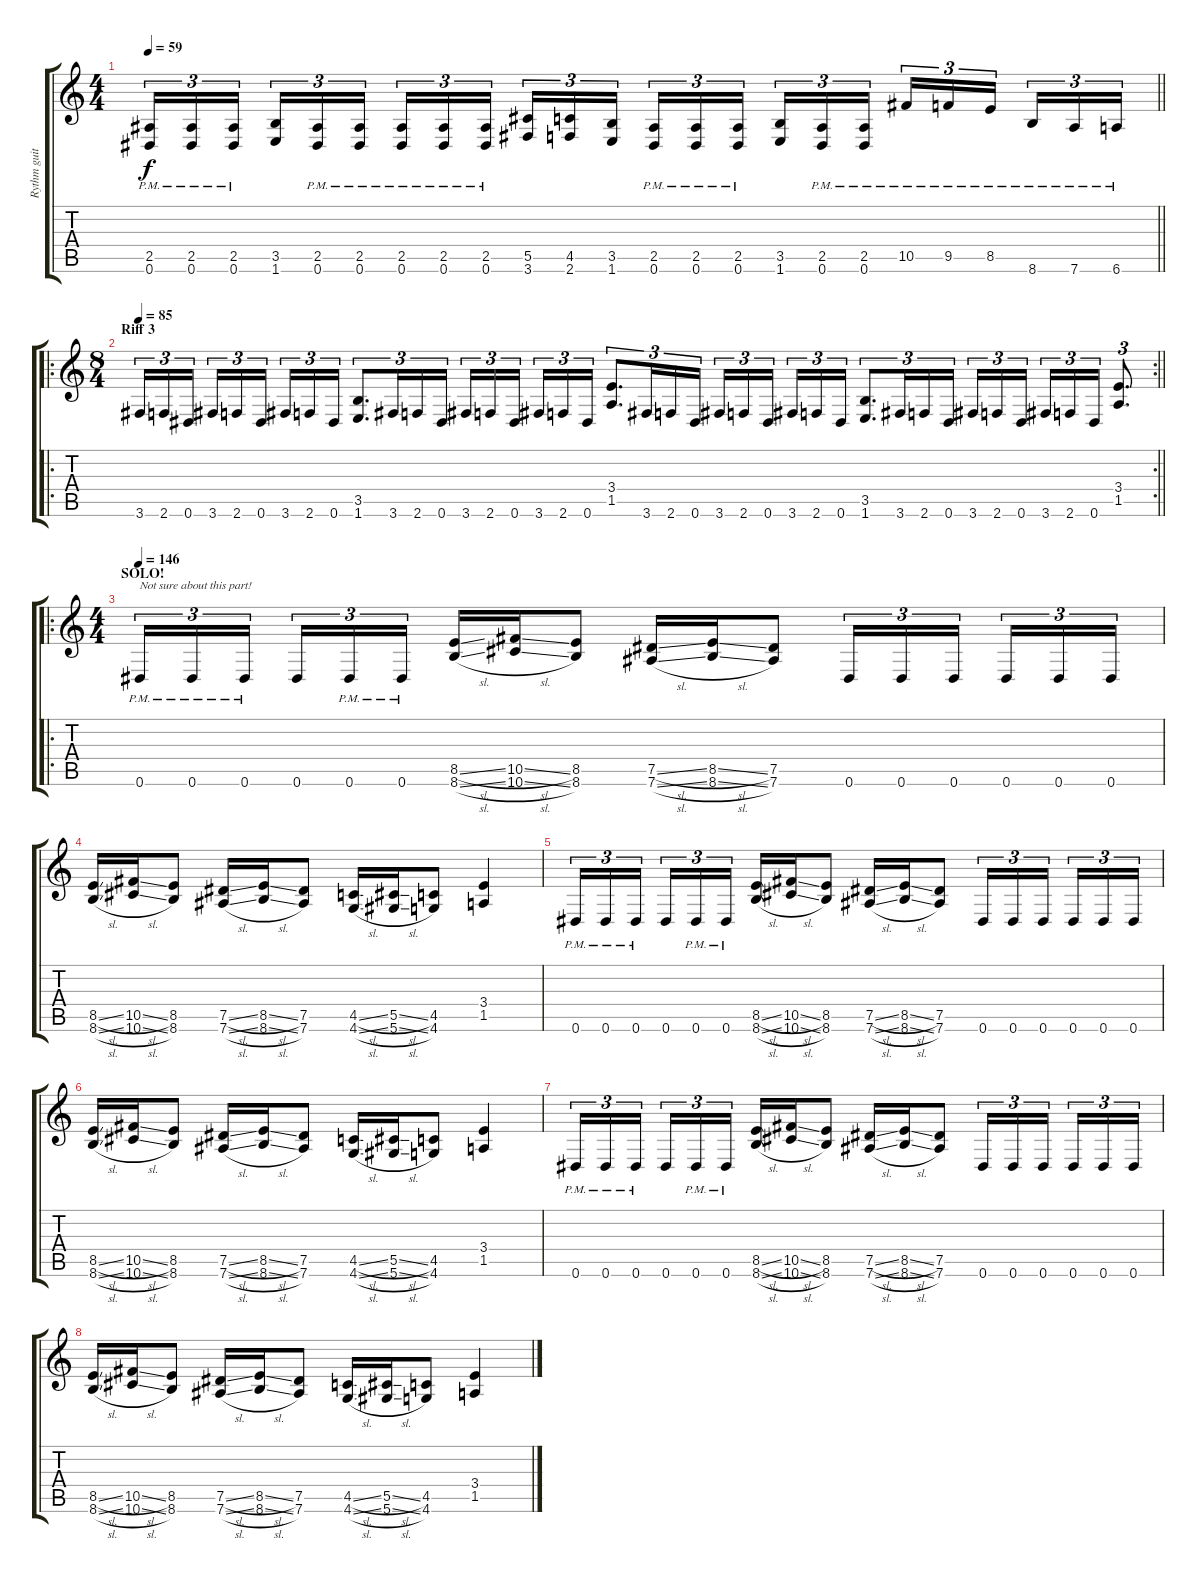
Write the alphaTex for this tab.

\track ("Rythm guitar" "Rythm guit") {instrument distortionguitar}
\staff {score tabs}
\tuning (Eb4 Bb3 Gb3 Db3 Ab2 Eb2) {hide}
\ts (4 4)
\tempo 59
\clef g2
\barLineRight lightlight
\ks c
(2.5{pm} 0.6{pm}).16{tu (3 2) dy f} (2.5{pm} 0.6{pm}).16{tu (3 2)} (2.5{pm} 0.6{pm}).16{tu (3 2) beam splitsecondary} (3.5 1.6).16{tu (3 2)} (2.5{pm} 0.6{pm}).16{tu (3 2)} (2.5{pm} 0.6{pm}).16{tu (3 2)} (2.5{pm} 0.6{pm}).16{tu (3 2)} (2.5{pm} 0.6{pm}).16{tu (3 2)} (2.5{pm} 0.6{pm}).16{tu (3 2) beam splitsecondary} (5.5 3.6).16{tu (3 2)} (4.5 2.6).16{tu (3 2)} (3.5 1.6).16{tu (3 2)} (2.5{pm} 0.6{pm}).16{tu (3 2)} (2.5{pm} 0.6{pm}).16{tu (3 2)} (2.5{pm} 0.6{pm}).16{tu (3 2) beam splitsecondary} (3.5 1.6).16{tu (3 2)} (2.5{pm} 0.6{pm}).16{tu (3 2)} (2.5{pm} 0.6{pm}).16{tu (3 2)} 10.5{pm}.16{tu (3 2)} 9.5{pm}.16{tu (3 2)} 8.5{pm}.16{tu (3 2) beam splitsecondary} 8.6{pm}.16{tu (3 2)} 7.6{pm}.16{tu (3 2)} 6.6{pm}.16{tu (3 2)} |
\ro
\rc 2
\ts (8 4)
\section ("" "Riff 3")
\tempo 85
\barLineRight lightlight
3.6.16{tu (3 2)} 2.6.16{tu (3 2)} 0.6.16{tu (3 2) beam splitsecondary} 3.6.16{tu (3 2)} 2.6.16{tu (3 2)} 0.6.16{tu (3 2)} 3.6.16{tu (3 2)} 2.6.16{tu (3 2)} 0.6.16{tu (3 2)} (3.5 1.6).8{d tu (3 2)} 3.6.16{tu (3 2)} 2.6.16{tu (3 2)} 0.6.16{tu (3 2) beam splitsecondary} 3.6.16{tu (3 2)} 2.6.16{tu (3 2)} 0.6.16{tu (3 2)} 3.6.16{tu (3 2)} 2.6.16{tu (3 2)} 0.6.16{tu (3 2)} (3.4 1.5).8{d tu (3 2)} 3.6.16{tu (3 2)} 2.6.16{tu (3 2)} 0.6.16{tu (3 2) beam splitsecondary} 3.6.16{tu (3 2)} 2.6.16{tu (3 2)} 0.6.16{tu (3 2)} 3.6.16{tu (3 2)} 2.6.16{tu (3 2)} 0.6.16{tu (3 2)} (3.5 1.6).8{d tu (3 2)} 3.6.16{tu (3 2)} 2.6.16{tu (3 2)} 0.6.16{tu (3 2) beam splitsecondary} 3.6.16{tu (3 2)} 2.6.16{tu (3 2)} 0.6.16{tu (3 2)} 3.6.16{tu (3 2)} 2.6.16{tu (3 2)} 0.6.16{tu (3 2)} (3.4 1.5).8{d tu (3 2)} |
\ro
\ts (4 4)
\section ("" "SOLO!")
\tempo 146
0.6{pm}.16{tu (3 2) txt "Not sure about this part!"} 0.6{pm}.16{tu (3 2)} 0.6{pm}.16{tu (3 2) beam splitsecondary} 0.6.16{tu (3 2)} 0.6{pm}.16{tu (3 2)} 0.6{pm}.16{tu (3 2)} (8.5{sl} 8.6{sl}).16 (10.5{sl} 10.6{sl}).16 (8.5 8.6).8 (7.5{sl} 7.6{sl}).16 (8.5{sl} 8.6{sl}).16 (7.5 7.6).8 0.6.16{tu (3 2)} 0.6.16{tu (3 2)} 0.6.16{tu (3 2) beam splitsecondary} 0.6.16{tu (3 2)} 0.6.16{tu (3 2)} 0.6.16{tu (3 2)} |
(8.5{sl} 8.6{sl}).16 (10.5{sl} 10.6{sl}).16 (8.5 8.6).8 (7.5{sl} 7.6{sl}).16 (8.5{sl} 8.6{sl}).16 (7.5 7.6).8 (4.5{sl} 4.6{sl}).16 (5.5{sl} 5.6{sl}).16 (4.5 4.6).8 (3.4 1.5).4 |
0.6{pm}.16{tu (3 2)} 0.6{pm}.16{tu (3 2)} 0.6{pm}.16{tu (3 2) beam splitsecondary} 0.6.16{tu (3 2)} 0.6{pm}.16{tu (3 2)} 0.6{pm}.16{tu (3 2)} (8.5{sl} 8.6{sl}).16 (10.5{sl} 10.6{sl}).16 (8.5 8.6).8 (7.5{sl} 7.6{sl}).16 (8.5{sl} 8.6{sl}).16 (7.5 7.6).8 0.6.16{tu (3 2)} 0.6.16{tu (3 2)} 0.6.16{tu (3 2) beam splitsecondary} 0.6.16{tu (3 2)} 0.6.16{tu (3 2)} 0.6.16{tu (3 2)} |
(8.5{sl} 8.6{sl}).16 (10.5{sl} 10.6{sl}).16 (8.5 8.6).8 (7.5{sl} 7.6{sl}).16 (8.5{sl} 8.6{sl}).16 (7.5 7.6).8 (4.5{sl} 4.6{sl}).16 (5.5{sl} 5.6{sl}).16 (4.5 4.6).8 (3.4 1.5).4 |
0.6{pm}.16{tu (3 2)} 0.6{pm}.16{tu (3 2)} 0.6{pm}.16{tu (3 2) beam splitsecondary} 0.6.16{tu (3 2)} 0.6{pm}.16{tu (3 2)} 0.6{pm}.16{tu (3 2)} (8.5{sl} 8.6{sl}).16 (10.5{sl} 10.6{sl}).16 (8.5 8.6).8 (7.5{sl} 7.6{sl}).16 (8.5{sl} 8.6{sl}).16 (7.5 7.6).8 0.6.16{tu (3 2)} 0.6.16{tu (3 2)} 0.6.16{tu (3 2) beam splitsecondary} 0.6.16{tu (3 2)} 0.6.16{tu (3 2)} 0.6.16{tu (3 2)} |
(8.5{sl} 8.6{sl}).16 (10.5{sl} 10.6{sl}).16 (8.5 8.6).8 (7.5{sl} 7.6{sl}).16 (8.5{sl} 8.6{sl}).16 (7.5 7.6).8 (4.5{sl} 4.6{sl}).16 (5.5{sl} 5.6{sl}).16 (4.5 4.6).8 (3.4 1.5).4
